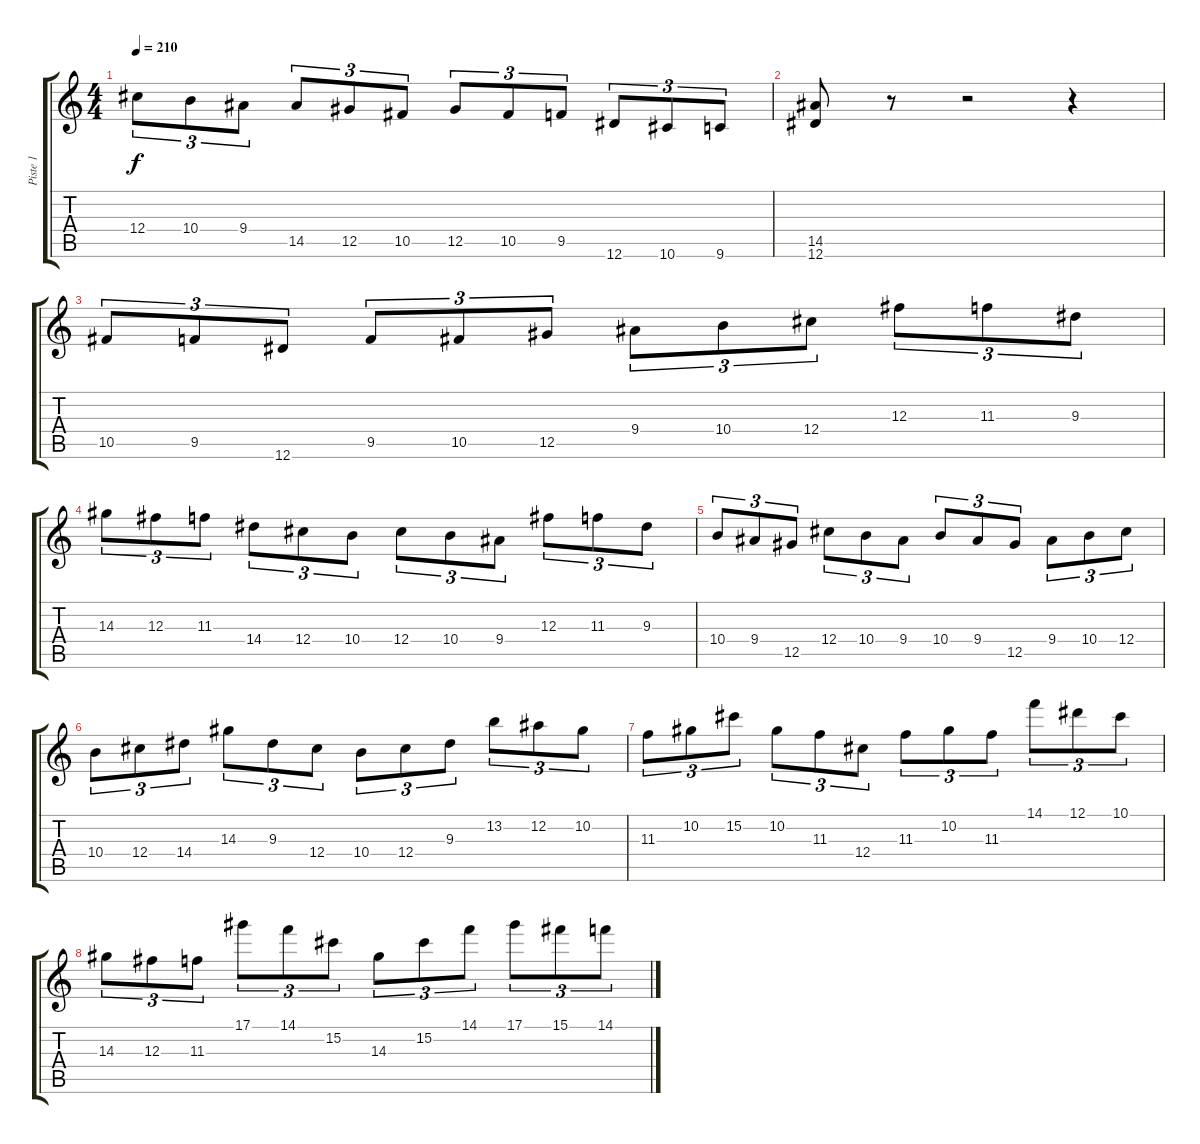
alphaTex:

\track ("Piste 1" "Piste 1") {instrument overdrivenguitar}
\staff {score tabs}
\tuning (Eb4 Bb3 Gb3 Db3 Ab2 Eb2) {hide}
\ts (4 4)
\tempo 210
\clef g2
\ks c
12.4.8{tu (3 2) dy f} 10.4.8{tu (3 2)} 9.4.8{tu (3 2)} 14.5.8{tu (3 2)} 12.5.8{tu (3 2)} 10.5.8{tu (3 2)} 12.5.8{tu (3 2)} 10.5.8{tu (3 2)} 9.5.8{tu (3 2)} 12.6.8{tu (3 2)} 10.6.8{tu (3 2)} 9.6.8{tu (3 2)} |
(14.5 12.6).8 r.8 r.2 r.4 |
10.5.8{tu (3 2)} 9.5.8{tu (3 2)} 12.6.8{tu (3 2)} 9.5.8{tu (3 2)} 10.5.8{tu (3 2)} 12.5.8{tu (3 2)} 9.4.8{tu (3 2)} 10.4.8{tu (3 2)} 12.4.8{tu (3 2)} 12.3.8{tu (3 2)} 11.3.8{tu (3 2)} 9.3.8{tu (3 2)} |
14.3.8{tu (3 2)} 12.3.8{tu (3 2)} 11.3.8{tu (3 2)} 14.4.8{tu (3 2)} 12.4.8{tu (3 2)} 10.4.8{tu (3 2)} 12.4.8{tu (3 2)} 10.4.8{tu (3 2)} 9.4.8{tu (3 2)} 12.3.8{tu (3 2)} 11.3.8{tu (3 2)} 9.3.8{tu (3 2)} |
10.4.8{tu (3 2)} 9.4.8{tu (3 2)} 12.5.8{tu (3 2)} 12.4.8{tu (3 2)} 10.4.8{tu (3 2)} 9.4.8{tu (3 2)} 10.4.8{tu (3 2)} 9.4.8{tu (3 2)} 12.5.8{tu (3 2)} 9.4.8{tu (3 2)} 10.4.8{tu (3 2)} 12.4.8{tu (3 2)} |
10.4.8{tu (3 2)} 12.4.8{tu (3 2)} 14.4.8{tu (3 2)} 14.3.8{tu (3 2)} 9.3.8{tu (3 2)} 12.4.8{tu (3 2)} 10.4.8{tu (3 2)} 12.4.8{tu (3 2)} 9.3.8{tu (3 2)} 13.2.8{tu (3 2)} 12.2.8{tu (3 2)} 10.2.8{tu (3 2)} |
11.3.8{tu (3 2)} 10.2.8{tu (3 2)} 15.2.8{tu (3 2)} 10.2.8{tu (3 2)} 11.3.8{tu (3 2)} 12.4.8{tu (3 2)} 11.3.8{tu (3 2)} 10.2.8{tu (3 2)} 11.3.8{tu (3 2)} 14.1.8{tu (3 2)} 12.1.8{tu (3 2)} 10.1.8{tu (3 2)} |
14.3.8{tu (3 2)} 12.3.8{tu (3 2)} 11.3.8{tu (3 2)} 17.1.8{tu (3 2)} 14.1.8{tu (3 2)} 15.2.8{tu (3 2)} 14.3.8{tu (3 2)} 15.2.8{tu (3 2)} 14.1.8{tu (3 2)} 17.1.8{tu (3 2)} 15.1.8{tu (3 2)} 14.1.8{tu (3 2)}
